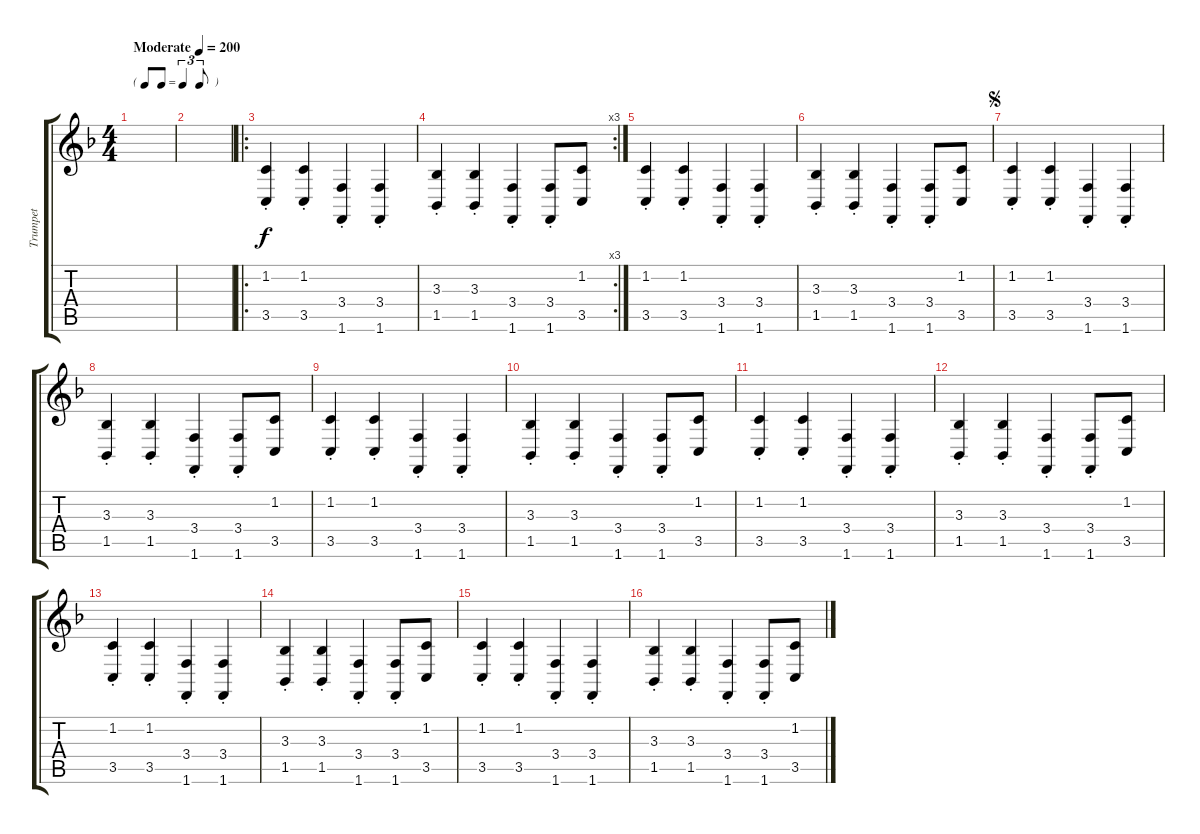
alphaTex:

\track ("Trumpet" "Trumpet") {instrument trumpet}
\staff {score tabs}
\tuning (E4 B3 G3 D3 A2 E2) {hide}
\ts (4 4)
\tf triplet8th
\tempo (200 "Moderate")
\clef g2
\ks f
|
|
\ro
(1.2{st} 3.5{st}).4 (1.2{st} 3.5{st}).4 (3.4{st} 1.6{st}).4 (3.4{st} 1.6{st}).4 |
\rc 3
(3.3{st} 1.5{st}).4 (3.3{st} 1.5{st}).4 (3.4{st} 1.6{st}).4 (3.4{st} 1.6{st}).8 (1.2 3.5).8 |
(1.2{st} 3.5{st}).4 (1.2{st} 3.5{st}).4 (3.4{st} 1.6{st}).4 (3.4{st} 1.6{st}).4 |
(3.3{st} 1.5{st}).4 (3.3{st} 1.5{st}).4 (3.4{st} 1.6{st}).4 (3.4{st} 1.6{st}).8 (1.2 3.5).8 |
\jump segno
(1.2{st} 3.5{st}).4 (1.2{st} 3.5{st}).4 (3.4{st} 1.6{st}).4 (3.4{st} 1.6{st}).4 |
(3.3{st} 1.5{st}).4 (3.3{st} 1.5{st}).4 (3.4{st} 1.6{st}).4 (3.4{st} 1.6{st}).8 (1.2 3.5).8 |
(1.2{st} 3.5{st}).4 (1.2{st} 3.5{st}).4 (3.4{st} 1.6{st}).4 (3.4{st} 1.6{st}).4 |
(3.3{st} 1.5{st}).4 (3.3{st} 1.5{st}).4 (3.4{st} 1.6{st}).4 (3.4{st} 1.6{st}).8 (1.2 3.5).8 |
(1.2{st} 3.5{st}).4 (1.2{st} 3.5{st}).4 (3.4{st} 1.6{st}).4 (3.4{st} 1.6{st}).4 |
(3.3{st} 1.5{st}).4 (3.3{st} 1.5{st}).4 (3.4{st} 1.6{st}).4 (3.4{st} 1.6{st}).8 (1.2 3.5).8 |
(1.2{st} 3.5{st}).4 (1.2{st} 3.5{st}).4 (3.4{st} 1.6{st}).4 (3.4{st} 1.6{st}).4 |
(3.3{st} 1.5{st}).4 (3.3{st} 1.5{st}).4 (3.4{st} 1.6{st}).4 (3.4{st} 1.6{st}).8 (1.2 3.5).8 |
(1.2{st} 3.5{st}).4 (1.2{st} 3.5{st}).4 (3.4{st} 1.6{st}).4 (3.4{st} 1.6{st}).4 |
(3.3{st} 1.5{st}).4 (3.3{st} 1.5{st}).4 (3.4{st} 1.6{st}).4 (3.4{st} 1.6{st}).8 (1.2 3.5).8
